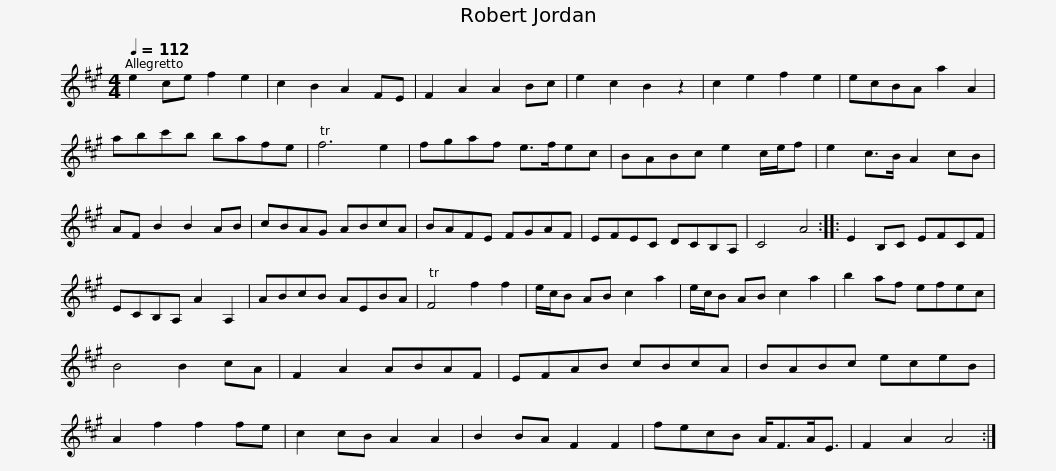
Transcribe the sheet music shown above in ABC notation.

X:1
L:1/8
Q:1/4=112
M:4/4
I:linebreak $
K:A
V:1 treble
V:1
 e2 ce f2 e2 | c2 B2 A2 FE | F2 A2 A2 Bc | e2 c2 B2 z2 | c2 e2 f2 e2 | %5
 ecBA a2 A2 | abc'b bafe | Tf6 e2 |$ fgaf e>fec | BABc e2 c/e/f | %10
 e2 c>B A2 cB | AF B2 B2 AB | cBAG ABcA | BAFE FGAF |$ EFEC DCB,A, | %15
 C4 A4 :: E2 B,C EFCF | ECB,A, A2 A,2 | ABcB AEBA | TF4 f2 f2 |$ %20
 e/c/B AB c2 a2 | e/c/B AB c2 a2 | b2 af efec | B4 B2 cA | F2 A2 ABAF | %25
 EFAB cBcA |$ BABc eceB | A2 f2 f2 fe | c2 cB A2 A2 | B2 BA F2 F2 | %30
 fecB A<FA<E | F2 A2 A4 :| %32
